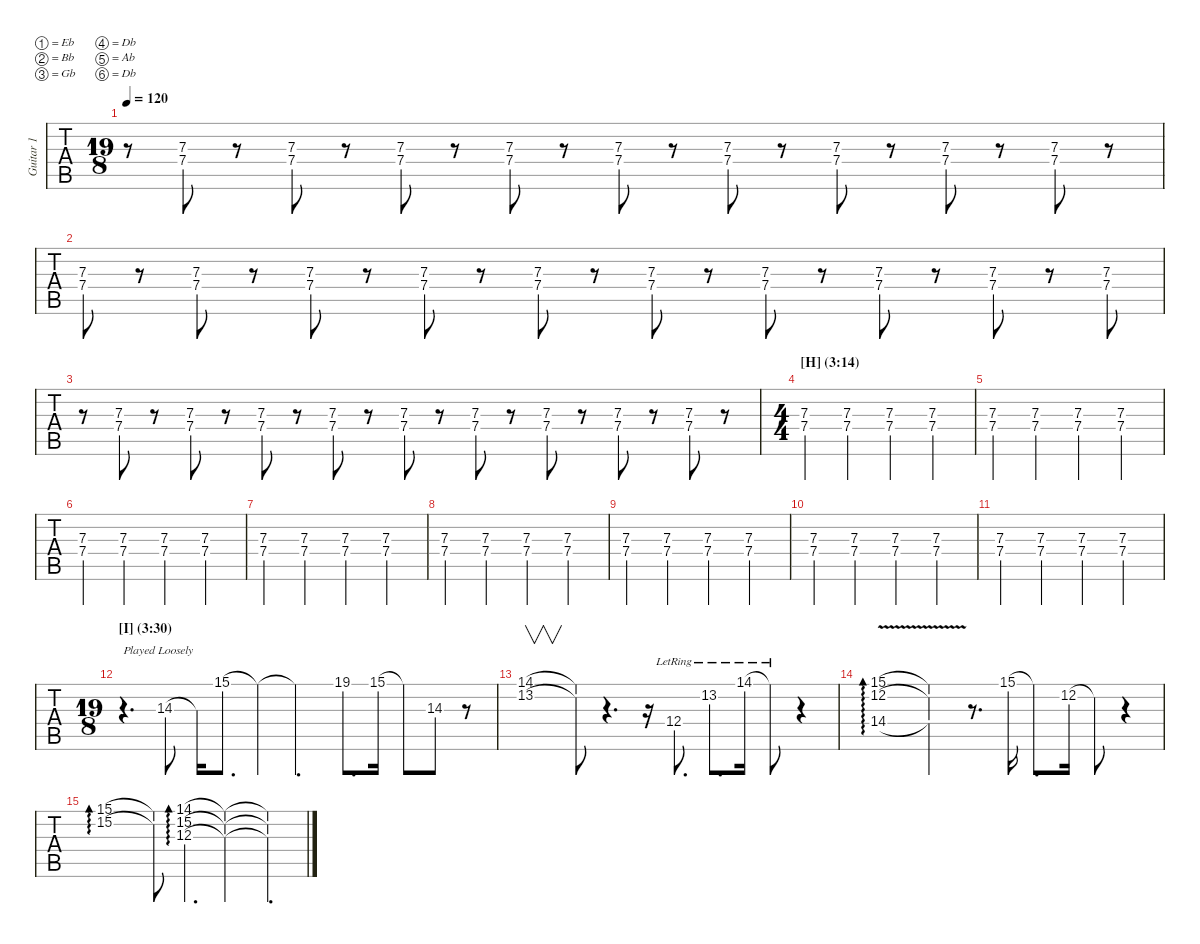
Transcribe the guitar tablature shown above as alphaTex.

\defaultSystemsLayout 4
\hideDynamics
\bracketExtendMode nobrackets
\multiTrackTrackNamePolicy allsystems
\firstSystemTrackNameMode fullname
\otherSystemsTrackNameMode fullname
\otherSystemsTrackNameOrientation horizontal
\track ("Guitar 1" "Guitar 1") {instrument overdrivenguitar}
\staff {tabs}
\tuning (Eb4 Bb3 Gb3 Db3 Ab2 Db2)
\ts (19 8)
\scale
1.04224
\tempo 120
\accidentals auto
\clef g2
\ottava regular
\simile none
\ks aminor
r.8{dy mp} (7.3{acc x} 7.4{acc x}).8 r.8 (7.3{acc x} 7.4{acc x}).8 r.8 (7.3{acc x} 7.4{acc x}).8 r.8 (7.3{acc x} 7.4{acc x}).8 r.8 (7.3{acc x} 7.4{acc x}).8 r.8 (7.3{acc x} 7.4{acc x}).8 r.8 (7.3{acc x} 7.4{acc x}).8 r.8 (7.3{acc x} 7.4{acc x}).8 r.8 (7.3{acc x} 7.4{acc x}).8 r.8 |
\scale
0.955992 (7.3{acc x} 7.4{acc x}).8 r.8 (7.3{acc x} 7.4{acc x}).8 r.8 (7.3{acc x} 7.4{acc x}).8 r.8 (7.3{acc x} 7.4{acc x}).8 r.8 (7.3{acc x} 7.4{acc x}).8 r.8 (7.3{acc x} 7.4{acc x}).8 r.8 (7.3{acc x} 7.4{acc x}).8 r.8 (7.3{acc x} 7.4{acc x}).8 r.8 (7.3{acc x} 7.4{acc x}).8{beam split} r.8{beam split} (7.3{acc x} 7.4{acc x}).8 |
\scale
0.971335 r.8 (7.3{acc x} 7.4{acc x}).8 r.8 (7.3{acc x} 7.4{acc x}).8 r.8 (7.3{acc x} 7.4{acc x}).8 r.8 (7.3{acc x} 7.4{acc x}).8 r.8 (7.3{acc x} 7.4{acc x}).8 r.8 (7.3{acc x} 7.4{acc x}).8 r.8 (7.3{acc x} 7.4{acc x}).8 r.8 (7.3{acc x} 7.4{acc x}).8 r.8 (7.3{acc x} 7.4{acc x}).8 r.8 |
\ts (4 4)
\beaming (8 2 2 2 2)
\section ("H" "(3:14)")
\scale
1.02365 (7.3{st acc x} 7.4{st acc x}).4 (7.3{st acc x} 7.4{st acc x}).4 (7.3{st acc x} 7.4{st acc x}).4 (7.3{st acc x} 7.4{st acc x}).4 |
\scale
0.976355 (7.3{st acc x} 7.4{st acc x}).4 (7.3{st acc x} 7.4{st acc x}).4 (7.3{st acc x} 7.4{st acc x}).4 (7.3{st acc x} 7.4{st acc x}).4 |
\scale
1.024 (7.3{st acc x} 7.4{st acc x}).4 (7.3{st acc x} 7.4{st acc x}).4 (7.3{st acc x} 7.4{st acc x}).4 (7.3{st acc x} 7.4{st acc x}).4 |
\scale
0.976004 (7.3{st acc x} 7.4{st acc x}).4 (7.3{st acc x} 7.4{st acc x}).4 (7.3{st acc x} 7.4{st acc x}).4 (7.3{st acc x} 7.4{st acc x}).4 |
\scale
1.01982 (7.3{st acc x} 7.4{st acc x}).4 (7.3{st acc x} 7.4{st acc x}).4 (7.3{st acc x} 7.4{st acc x}).4 (7.3{st acc x} 7.4{st acc x}).4 |
\scale
0.980182 (7.3{st acc x} 7.4{st acc x}).4 (7.3{st acc x} 7.4{st acc x}).4 (7.3{st acc x} 7.4{st acc x}).4 (7.3{st acc x} 7.4{st acc x}).4 |
\scale
1.01864 (7.3{st acc x} 7.4{st acc x}).4 (7.3{st acc x} 7.4{st acc x}).4 (7.3{st acc x} 7.4{st acc x}).4 (7.3{st acc x} 7.4{st acc x}).4 |
\scale
0.981357 (7.3{st acc x} 7.4{st acc x}).4 (7.3{st acc x} 7.4{st acc x}).4 (7.3{st acc x} 7.4{st acc x}).4 (7.3{st acc x} 7.4{st acc x}).4 |
\ts (19 8)
\beaming (8 2 2 2 2 2 2 2 2 3)
\section ("I" "(3:30)")
\scale
1.02569 r.4{d txt "Played Loosely"} 14.3{acc x}.8{dy mf} 14.3{t acc x}.16 15.1{acc x}.8{d} 15.1{t acc x}.4 15.1{t acc x}.2{d} 19.1{acc x}.8{d} 15.1{acc x}.16 15.1{t acc x}.8 14.3{acc x}.8 r.8 |
\scale
0.974309 (13.2{acc #} 14.1{acc #}).1{v} (13.2{t acc #} 14.1{t acc #}).8 r.4{d} r.16 12.4{lr acc x}.8{d} 13.2{lr acc #}.8{d} 14.1{lr acc #}.16 14.1{lr t acc #}.8 r.4 |
\scale
1.02258 (14.4{v acc x} 12.2{v acc x} 15.1{v acc x}).1{ad 0} (14.4{v t acc x} 12.2{v t acc x} 15.1{v t acc x}).2 r.8{d} 15.1{acc x}.16 15.1{t acc x}.8{d} 12.2{acc x}.16 12.2{t acc x}.8 r.4 |
\scale
0.977425 (15.1{acc x} 15.2{acc x}).1{ad 0} (15.2{t acc x} 15.1{t acc x}).8 (14.1{acc #} 15.2{acc x} 12.3{acc x}).4{d ad 0} (14.1{t acc #} 15.2{t acc x} 12.3{t acc x}).2 (14.1{t acc #} 15.2{t acc x} 12.3{t acc x}).4{d}
